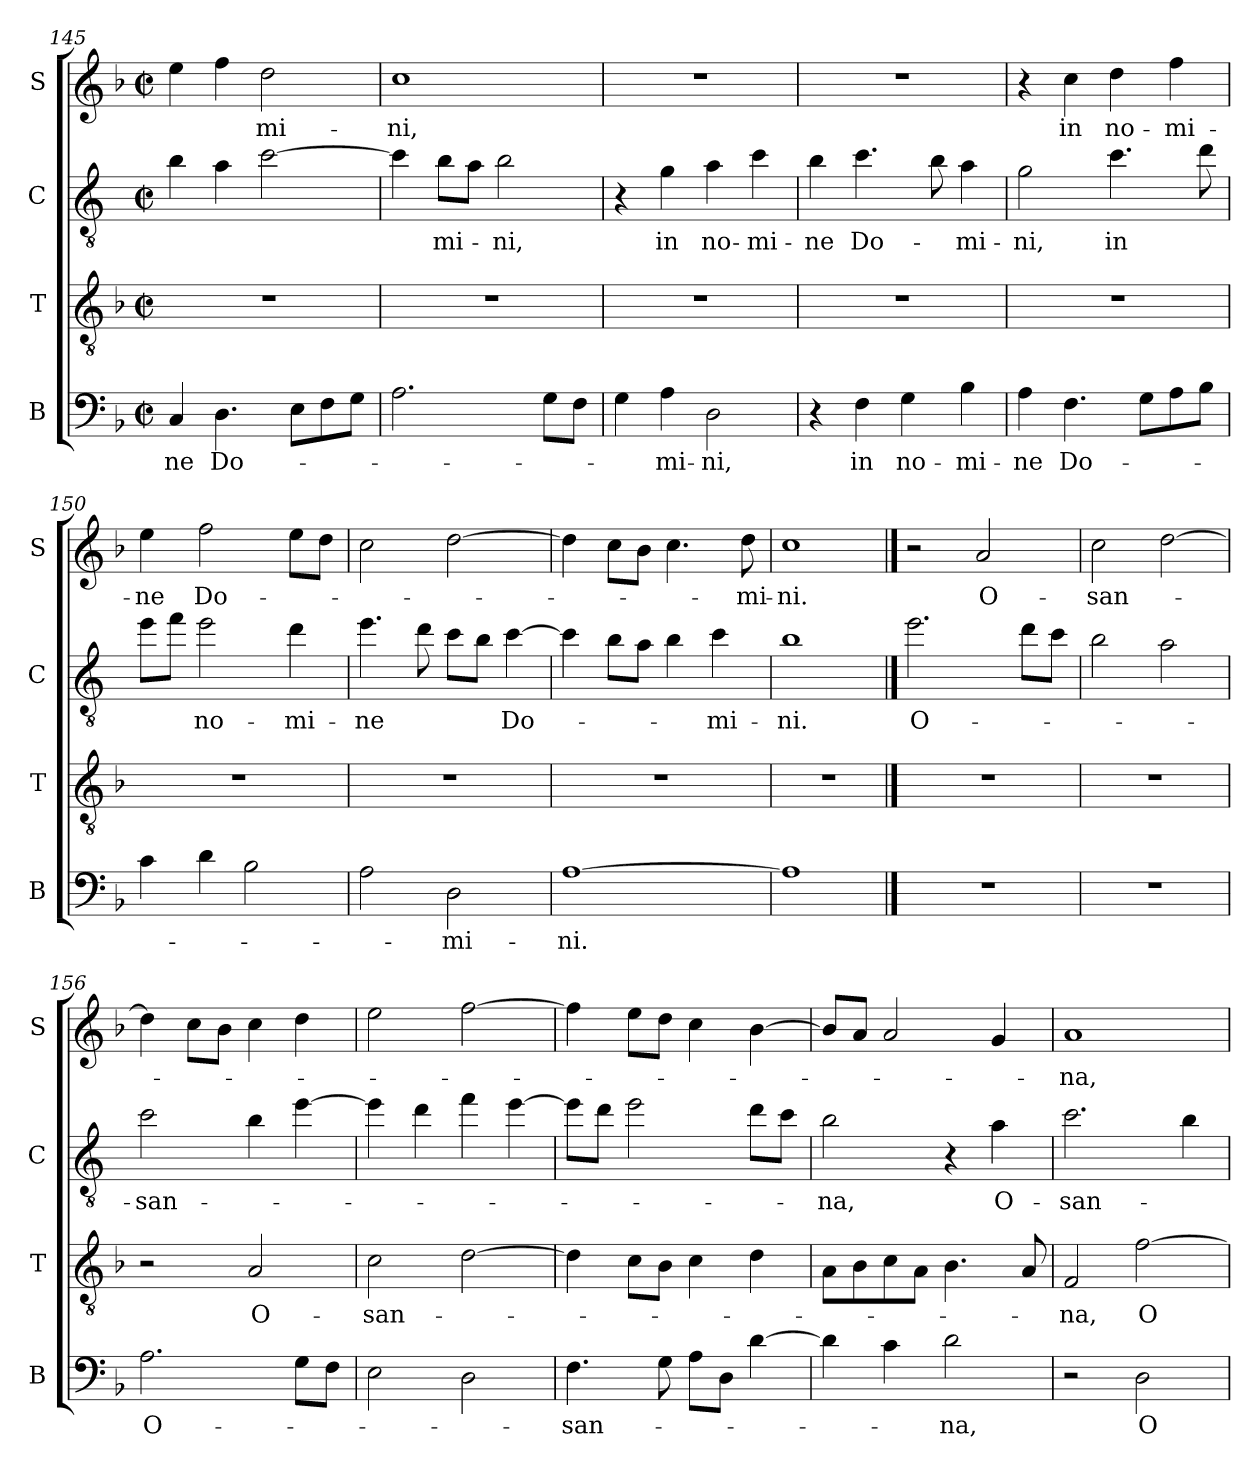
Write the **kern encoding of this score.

**kern	**text	**kern	**text	**kern	**text	**kern	**text
*part4	*part4	*part3	*part3	*part2	*part2	*part1	*part1
*staff4	*staff4	*staff3	*staff3	*staff2	*staff2	*staff1	*staff1
*I"B	*	*I"T	*	*I"C	*	*I"S	*
*I'B	*	*I'T	*	*I'C	*	*I'S	*
*clefF4	*	*clefGv2	*	*clefGv2	*	*clefG2	*
*	*	*	*	*ITrd4c7	*	*	*
*k[b-]	*	*k[b-]	*	*k[b-]	*	*k[b-]	*
*M2/2	*	*M2/2	*	*M2/2	*	*M2/2	*
*met(c|)	*	*met(c|)	*	*met(c|)	*	*met(c|)	*
=145	=145	=145	=145	=145	=145	=145	=145
!	!LO:LY:b	!	!	!	!	!	!
4C/	-ne	1r	.	4e\	.	4ee\	.
!	!LO:LY:b	!	!	!	!	!	!
4.D\	Do-	.	.	4d\	.	4ff\	.
!	!	!	!	!	!	!	!LO:LY:b
.	.	.	.	[2f\	.	2dd\	-mi-
8E\L	.	.	.	.	.	.	.
8F\	.	.	.	.	.	.	.
8G\J	.	.	.	.	.	.	.
=146	=146	=146	=146	=146	=146	=146	=146
!	!	!	!	!	!	!	!LO:LY:b
2.A\	.	1r	.	4f\]	.	1cc	-ni,
!	!	!	!	!	!LO:LY:b	!	!
.	.	.	.	8e\L	-mi-	.	.
.	.	.	.	8d\J	.	.	.
!	!	!	!	!	!LO:LY:b	!	!
.	.	.	.	2e\	-ni,	.	.
8G\L	.	.	.	.	.	.	.
8F\J	.	.	.	.	.	.	.
=147	=147	=147	=147	=147	=147	=147	=147
4G\	.	1r	.	4r	.	1r	.
!	!LO:LY:b	!	!	!	!LO:LY:b	!	!
4A\	-mi-	.	.	4c\	in	.	.
!	!LO:LY:b	!	!	!	!LO:LY:b	!	!
2D\	-ni,	.	.	4d\	no-	.	.
!	!	!	!	!	!LO:LY:b	!	!
.	.	.	.	4f\	-mi-	.	.
=148	=148	=148	=148	=148	=148	=148	=148
!	!	!	!	!	!LO:LY:b	!	!
4r	.	1r	.	4e\	-ne	1r	.
!	!LO:LY:b	!	!	!	!LO:LY:b	!	!
4F\	in	.	.	4.f\	Do-	.	.
!	!LO:LY:b	!	!	!	!	!	!
4G\	no-	.	.	.	.	.	.
.	.	.	.	8e\	.	.	.
!	!LO:LY:b	!	!	!	!LO:LY:b	!	!
4B-\	-mi-	.	.	4d\	-mi-	.	.
!!LO:LB:g=z
=149	=149	=149	=149	=149	=149	=149	=149
!	!LO:LY:b	!	!	!	!LO:LY:b	!	!
4A\	-ne	1r	.	2c\	-ni,	4r	.
!	!LO:LY:b	!	!	!	!	!	!LO:LY:b
4.F\	Do-	.	.	.	.	4cc\	in
!	!	!	!	!	!LO:LY:b	!	!LO:LY:b
.	.	.	.	4.f\	in	4dd\	no-
8G\L	.	.	.	.	.	.	.
!	!	!	!	!	!	!	!LO:LY:b
8A\	.	.	.	.	.	4ff\	-mi-
8B-\J	.	.	.	8g\	.	.	.
=150	=150	=150	=150	=150	=150	=150	=150
!	!	!	!	!	!	!	!LO:LY:b
4c\	.	1r	.	8a\L	.	4ee\	-ne
.	.	.	.	8b-\J	.	.	.
!	!	!	!	!	!LO:LY:b	!	!LO:LY:b
4d\	.	.	.	2a\	no-	2ff\	Do-
2B-\	.	.	.	.	.	.	.
!	!	!	!	!	!LO:LY:b	!	!
.	.	.	.	4g\	-mi-	8ee\L	.
.	.	.	.	.	.	8dd\J	.
=151	=151	=151	=151	=151	=151	=151	=151
!	!	!	!	!	!LO:LY:b	!	!
2A\	.	1r	.	4.a\	-ne	2cc\	.
.	.	.	.	8g\	.	.	.
!	!LO:LY:b	!	!	!	!	!	!
2D\	mi-	.	.	8f\L	.	[2dd\	.
.	.	.	.	8e\J	.	.	.
!	!	!	!	!	!LO:LY:b	!	!
.	.	.	.	[4f\	Do-	.	.
=152	=152	=152	=152	=152	=152	=152	=152
!	!LO:LY:b	!	!	!	!	!	!
[1A	-ni.	1r	.	4f\]	.	4dd\]	.
.	.	.	.	8e\L	.	8cc\L	.
.	.	.	.	8d\J	.	8b-\J	.
.	.	.	.	4e\	.	4.cc\	.
!	!	!	!	!	!LO:LY:b	!	!
.	.	.	.	4f\	-mi-	.	.
!	!	!	!	!	!	!	!LO:LY:b
.	.	.	.	.	.	8dd\	-mi-
=153	=153	=153	=153	=153	=153	=153	=153
!	!	!	!	!	!LO:LY:b	!	!LO:LY:b
1A]	.	1r	.	1e	-ni.	1cc	-ni.
==154	==154	==154	==154	==154	==154	==154	==154
*	*	*	*	*	*	*MM124	*
!	!	!	!	!	!LO:LY:b	!	!
1r	.	1r	.	2.a\	O-	2r	.
!	!	!	!	!	!	!	!LO:LY:b
.	.	.	.	.	.	2a/	O-
.	.	.	.	8g\L	.	.	.
.	.	.	.	8f\J	.	.	.
=155	=155	=155	=155	=155	=155	=155	=155
!	!	!	!	!	!	!	!LO:LY:b
1r	.	1r	.	2e\	.	2cc\	-san-
.	.	.	.	2d\	.	[2dd\	.
!!LO:LB:g=z
=156	=156	=156	=156	=156	=156	=156	=156
!	!LO:LY:b	!	!	!	!LO:LY:b	!	!
2.A\	O-	2r	.	2f\	-san-	4dd\]	.
.	.	.	.	.	.	8cc\L	.
.	.	.	.	.	.	8b-\J	.
!	!	!	!LO:LY:b	!	!	!	!
.	.	2A/	O-	4e\	.	4cc\	.
8G\L	.	.	.	[4a\	.	4dd\	.
8F\J	.	.	.	.	.	.	.
=157	=157	=157	=157	=157	=157	=157	=157
!	!	!	!LO:LY:b	!	!	!	!
2E\	.	2c\	-san-	4a\]	.	2ee\	.
.	.	.	.	4g\	.	.	.
2D\	.	[2d\	.	4b-\	.	[2ff\	.
.	.	.	.	[4a\	.	.	.
=158	=158	=158	=158	=158	=158	=158	=158
!	!LO:LY:b	!	!	!	!	!	!
4.F\	san-	4d\]	.	8a\L]	.	4ff\]	.
.	.	.	.	8g\J	.	.	.
.	.	8c\L	.	2a\	.	8ee\L	.
8G\	.	8B-\J	.	.	.	8dd\J	.
8A\L	.	4c\	.	.	.	4cc\	.
8D\J	.	.	.	.	.	.	.
[4d\	.	4d\	.	8g\L	.	[4b-\	.
.	.	.	.	8f\J	.	.	.
=159	=159	=159	=159	=159	=159	=159	=159
!	!	!	!	!	!LO:LY:b	!	!
4d\]	.	8A\L	.	2e\	-na,	8b-/L]	.
.	.	8B-\	.	.	.	8a/J	.
4c\	.	8c\	.	.	.	2a/	.
.	.	8A\J	.	.	.	.	.
!	!LO:LY:b	!	!	!	!	!	!
2d\	-na,	4.B-\	.	4r	.	.	.
!	!	!	!	!	!LO:LY:b	!	!
.	.	.	.	4d\	O-	4g/	.
.	.	8A/	.	.	.	.	.
=160	=160	=160	=160	=160	=160	=160	=160
!	!	!	!LO:LY:b	!	!LO:LY:b	!	!LO:LY:b
2r	.	2F/	-na,	2.f\	-san-	1a	-na,
!	!LO:LY:b	!	!LO:LY:b	!	!	!	!
2D\	O-	[2f\	O-	.	.	.	.
.	.	.	.	4e\	.	.	.
=	=	=	=	=	=	=	=
*-	*-	*-	*-	*-	*-	*-	*-
